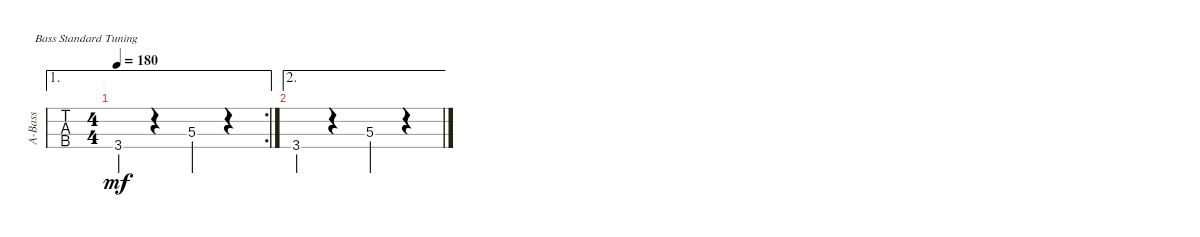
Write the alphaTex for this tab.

\defaultSystemsLayout 4
\bracketExtendMode groupsimilarinstruments
\singleTrackTrackNamePolicy allsystems
\multiTrackTrackNamePolicy allsystems
\otherSystemsTrackNameOrientation horizontal
\track ("Acoustic Bass" "A-Bass") {instrument acousticbass}
\staff {tabs}
\tuning (G2 D2 A1 E1)
\ae 1
\rc 2
\ts (4 4)
\tempo 180
\clef f4
\scale
0.354497
\ks g
3.4.4{dy mf} r.4 5.3.4 r.4 |
\ae 2
3.4.4 r.4 5.3.4 r.4
